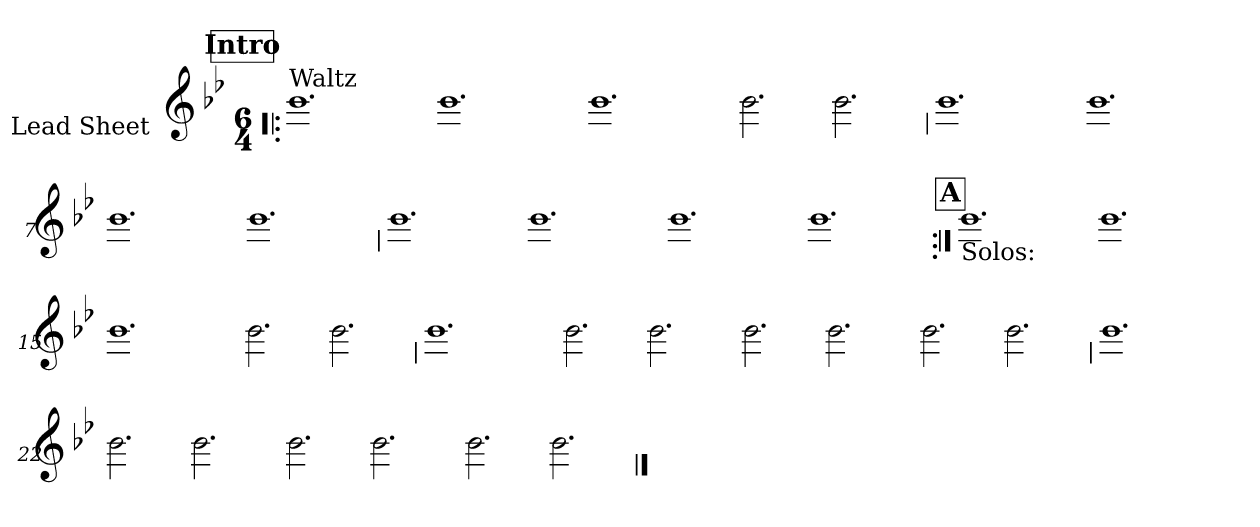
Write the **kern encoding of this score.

**kern
*part1
*staff1
*I"Lead Sheet
*stria0
*clefG2
*k[b-e-]
*B-:
*M6/4
!!LO:REH:place=s1:a:t=Intro
=1!|:
!LO:TX:a:t=Waltz
1.b-
=2-
1.b-
=3-
1.b-
=4-
2.b-
2.b-
!!LO:LB:g=z
=5
1.b-
=6-
1.b-
=7-
1.b-
=8-
1.b-
!!LO:LB:g=z
=9
1.b-
=10-
1.b-
=11-
1.b-
=12-
1.b-
!!LO:LB:g=z
!!LO:REH:place=s1:a:t=A
=13:|!
!LO:TX:b:t=Solos&colon;
1.b-
=14-
1.b-
=15-
1.b-
=16-
2.b-
2.b-
!!LO:LB:g=z
=17
1.b-
=18-
2.b-
2.b-
=19-
2.b-
2.b-
=20-
2.b-
2.b-
!!LO:LB:g=z
=21
1.b-
=22-
2.b-
2.b-
=23-
2.b-
2.b-
=24-
2.b-
2.b-
==
*-
